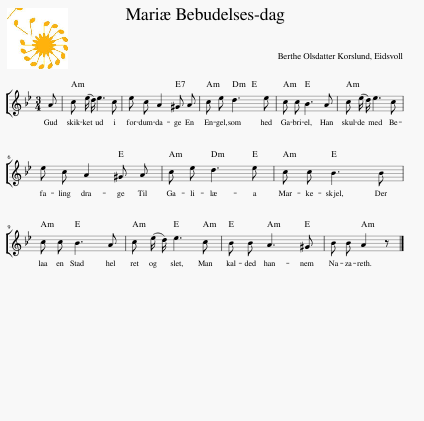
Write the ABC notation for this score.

X:1
L:1/8
Q:1/4=70
M:3/4
I:linebreak $
K:Bb
V:1 treble
V:1
 A | c (e/ d/) e3 c | e c A2 ^G A | c e d3 e | c c B3 A | %5
 c (e/ d/) e3 c |$ e c A2 ^G A | c e d3 e | c c B3 B |$ c c B3 A | %10
 c (e/ d/) e3 c | B B A3 ^G | B B A2 z |] %13
